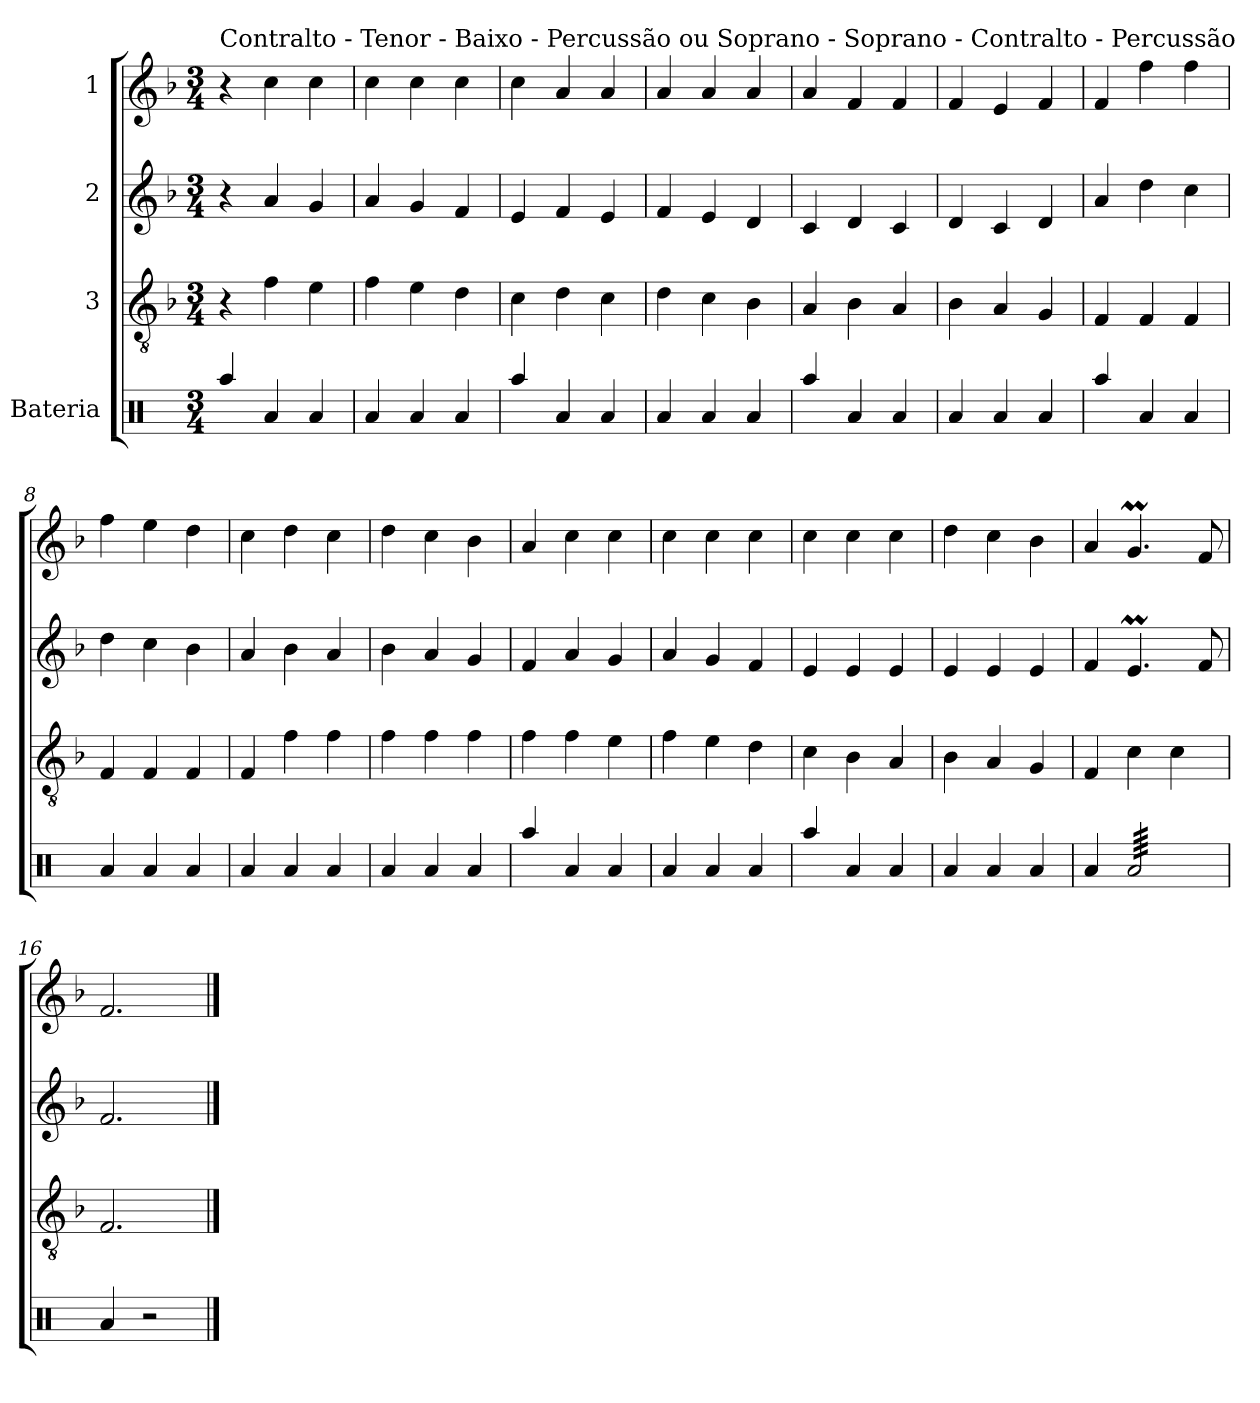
**kern	**kern	**kern	**kern
*part4	*part3	*part2	*part1
*staff4	*staff3	*staff2	*staff1
*I"Bateria	*I"3	*I"2	*I"1
*clefX	*clefGv2	*clefG2	*clefG2
*k[]	*k[b-]	*k[b-]	*k[b-]
*M3/4	*M3/4	*M3/4	*M3/4
*MM80	*MM80	*MM80	*MM80
=1	=1	=1	=1
!	!	!	!LO:TX:a:t=Contralto - Tenor - Baixo - Percussão ou Soprano - Soprano - Contralto - Percussão
4Raa/	4r	4r	4r
4Ra/	4f\	4a/	4cc\
4Ra/	4e\	4g/	4cc\
=2	=2	=2	=2
4Ra/	4f\	4a/	4cc\
4Ra/	4e\	4g/	4cc\
4Ra/	4d\	4f/	4cc\
=3	=3	=3	=3
4Raa/	4c\	4e/	4cc\
4Ra/	4d\	4f/	4a/
4Ra/	4c\	4e/	4a/
=4	=4	=4	=4
4Ra/	4d\	4f/	4a/
4Ra/	4c\	4e/	4a/
4Ra/	4B-\	4d/	4a/
=5	=5	=5	=5
4Raa/	4A/	4c/	4a/
4Ra/	4B-\	4d/	4f/
4Ra/	4A/	4c/	4f/
=6	=6	=6	=6
4Ra/	4B-\	4d/	4f/
4Ra/	4A/	4c/	4e/
4Ra/	4G/	4d/	4f/
=7	=7	=7	=7
4Raa/	4F/	4a/	4f/
4Ra/	4F/	4dd\	4ff\
4Ra/	4F/	4cc\	4ff\
=8	=8	=8	=8
4Ra/	4F/	4dd\	4ff\
4Ra/	4F/	4cc\	4ee\
4Ra/	4F/	4b-\	4dd\
!!LO:LB:g=z
=9	=9	=9	=9
4Ra/	4F/	4a/	4cc\
4Ra/	4f\	4b-\	4dd\
4Ra/	4f\	4a/	4cc\
=10	=10	=10	=10
4Ra/	4f\	4b-\	4dd\
4Ra/	4f\	4a/	4cc\
4Ra/	4f\	4g/	4b-\
=11	=11	=11	=11
4Raa/	4f\	4f/	4a/
4Ra/	4f\	4a/	4cc\
4Ra/	4e\	4g/	4cc\
=12	=12	=12	=12
4Ra/	4f\	4a/	4cc\
4Ra/	4e\	4g/	4cc\
4Ra/	4d\	4f/	4cc\
=13	=13	=13	=13
4Raa/	4c\	4e/	4cc\
4Ra/	4B-\	4e/	4cc\
4Ra/	4A/	4e/	4cc\
=14	=14	=14	=14
4Ra/	4B-\	4e/	4dd\
4Ra/	4A/	4e/	4cc\
4Ra/	4G/	4e/	4b-\
=15	=15	=15	=15
4Ra/	4F/	4f/	4a/
*tremolo	*	*	*
64Ra/LLLL	4c\	4.em/	4.gM/
64Ra/	.	.	.
64Ra/	.	.	.
64Ra/	.	.	.
64Ra/	.	.	.
64Ra/	.	.	.
64Ra/	.	.	.
64Ra/	.	.	.
64Ra/	.	.	.
64Ra/	.	.	.
64Ra/	.	.	.
64Ra/	.	.	.
64Ra/	.	.	.
64Ra/	.	.	.
64Ra/	.	.	.
64Ra/	.	.	.
64Ra/	4c\	.	.
64Ra/	.	.	.
64Ra/	.	.	.
64Ra/	.	.	.
64Ra/	.	.	.
64Ra/	.	.	.
64Ra/	.	.	.
64Ra/	.	.	.
64Ra/	.	8f/	8f/
64Ra/	.	.	.
64Ra/	.	.	.
64Ra/	.	.	.
64Ra/	.	.	.
64Ra/	.	.	.
64Ra/	.	.	.
64Ra/JJJJ	.	.	.
*Xtremolo	*	*	*
=16	=16	=16	=16
4Ra/	2.F/	2.f/	2.f/
.	.	.	.
.	.	.	.
.	.	.	.
.	.	.	.
.	.	.	.
.	.	.	.
.	.	.	.
.	.	.	.
.	.	.	.
.	.	.	.
.	.	.	.
.	.	.	.
.	.	.	.
.	.	.	.
.	.	.	.
2r	.	.	.
==	==	==	==
*-	*-	*-	*-
